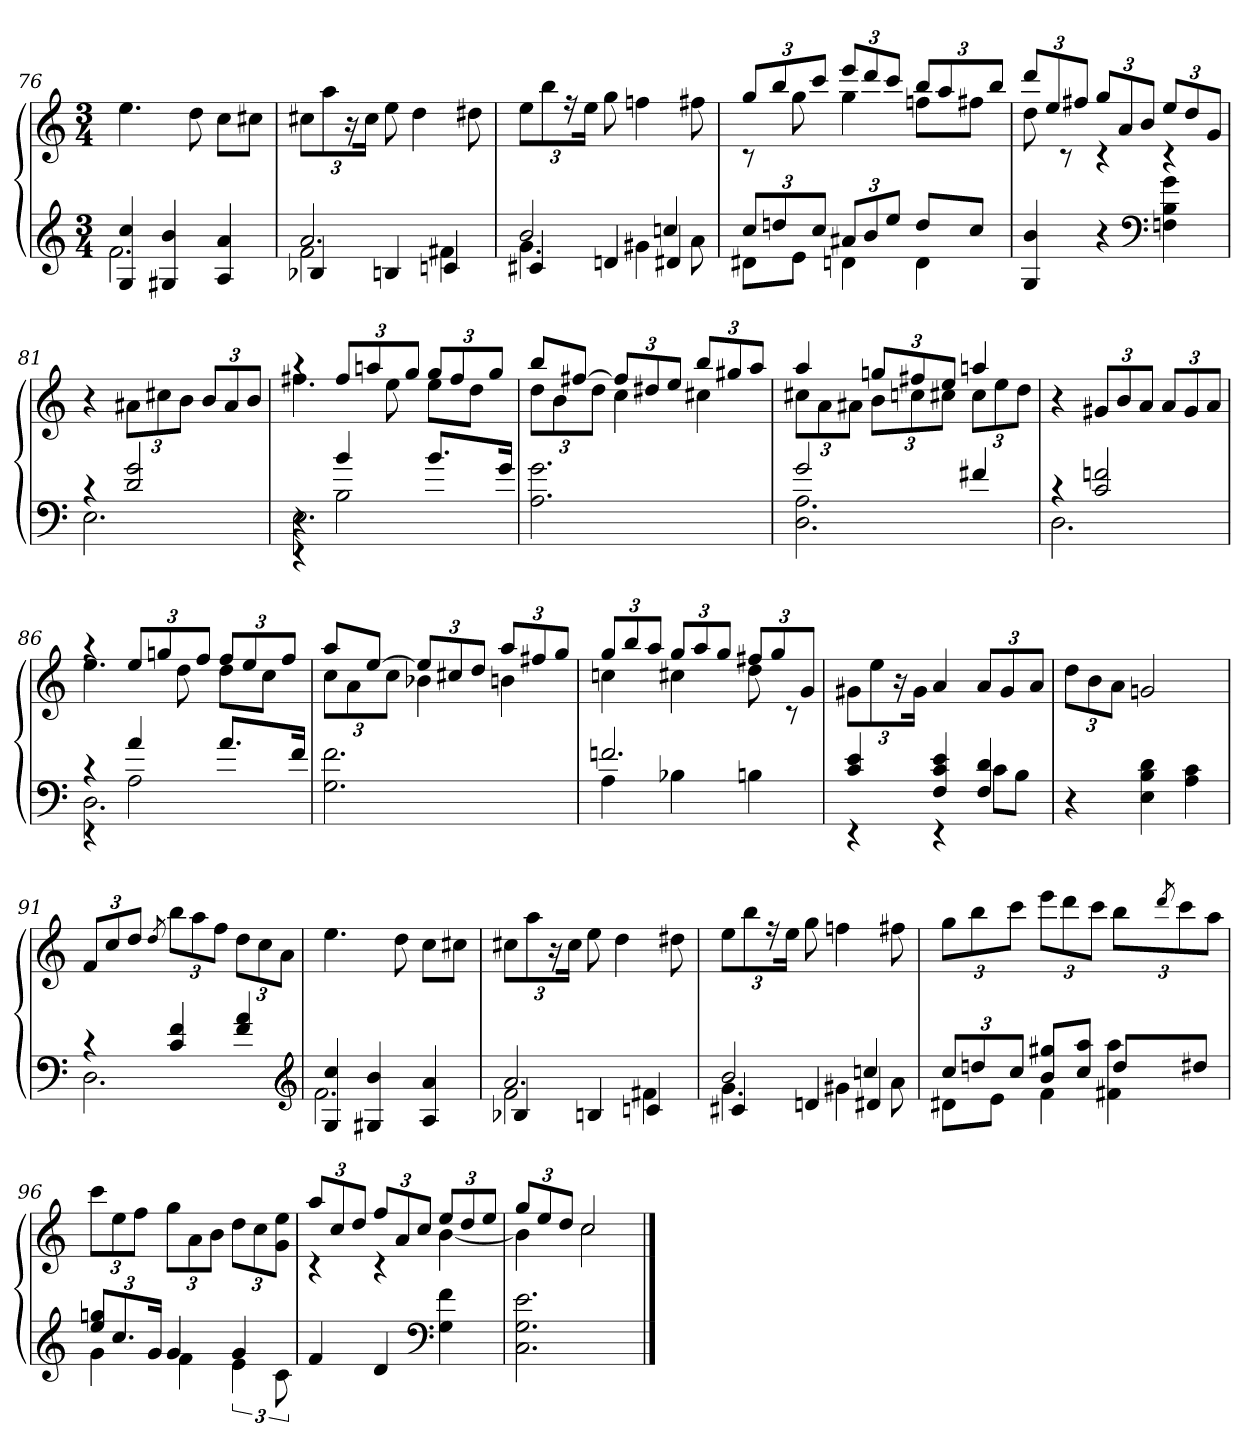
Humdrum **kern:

**kern	**kern
*part1	*part1
*staff2	*staff1
*clefG2	*clefG2
*k[]	*k[]
*C:	*C:
*M3/4	*M3/4
=76	=76
*^	*
4G 4cc	2.f	4.ee
4G#X 4b	.	.
.	.	8dd
4A 4a	.	8ccL
.	.	8cc#XJ
=77	=77	=77
*	*^	*
2.a	2f	4B-X/	12cc#XL
.	.	.	12aa
.	.	.	24r
.	.	.	24cc#Jk
.	.	4Bn/	8ee
.	.	.	4dd
.	4f#X	4cn/	.
.	.	.	8dd#X
=78	=78	=78	=78
2b	4.g	4c#X/	12eeL
.	.	.	12bb
.	.	.	24r
.	.	.	24eeJk
.	.	4dn/	8gg
.	4g#X	.	4ffn
4ccn	.	4d#X/	.
.	8a	.	8ff#X
*	*v	*v	*
=79	=79	=79
*	*	*^
12ccL	8d#XL	12ggL	8rc
12ddn	.	12bb	.
.	8eJ	.	8gg
12ccJ	.	12cccJ	.
12a#XL	4dn	12eeeL	4gg
12b	.	12ddd	.
12eeJ	.	12cccJ	.
8ddL	4d	12bbL	8ffnL
.	.	12aa	.
8ccJ	.	.	8ff#XJ
.	.	12bbJ	.
*v	*v	*	*
=80	=80	=80
4G 4b	12dddL	8dd
.	12ee	.
.	.	8rc
.	12ff#XJ	.
4r	12ggL	4rc
.	12a	.
.	12bJ	.
*clefF4	*	*
4Fn 4B 4g	12eeL	4rc
.	12dd	.
.	12gJ	.
*	*v	*v
=81	=81
*^	*
4rc	2.E	4r
2d 2g	.	12a#XL
.	.	12cc#X
.	.	12bJ
.	.	12bL
.	.	12a#
.	.	12bJ
=82	=82	=82
*	*^	*^
4r	4rEE	2.E\	4raa	4.ff#X
4b	2B	.	12ff#L	.
.	.	.	12aan	.
.	.	.	.	8ee
.	.	.	12ggJ	.
8.bL	.	.	12ggL	8eeL
.	.	.	12ff#	.
.	.	.	.	8ddJ
.	.	.	12ggJ	.
16gJk	.	.	.	.
*v	*v	*v	*	*
=83	=83	=83
2.A 2.g	8bbL	12ddL
.	.	12b
.	[8ff#XJ	.
.	.	12ddJ
.	12ff#L]	4cc
.	12dd#X	.
.	12eeJ	.
.	12bbL	4cc#X
.	12gg#X	.
.	12aaJ	.
=84	=84	=84
*^	*	*
2g	2.D 2.A	4aa	12cc#XL
.	.	.	12a
.	.	.	12a#XJ
.	.	12ggnL	12bL
.	.	12ff#X	12ccn
.	.	12eeJ	12cc#XJ
4f#X	.	4aan	12cc#L
.	.	.	12ee
.	.	.	12ddJ
*	*	*v	*v
=85	=85	=85
4rc	2.D	4r
2c 2fn	.	12g#XL
.	.	12b
.	.	12aJ
.	.	12aL
.	.	12g#
.	.	12aJ
=86	=86	=86
*	*^	*^
4rc	4rEE	2.D\	4raa	4.ee
4a	2A	.	12eeL	.
.	.	.	12ggn	.
.	.	.	.	8dd
.	.	.	12ffJ	.
8.aL	.	.	12ffL	8ddL
.	.	.	12ee	.
.	.	.	.	8ccJ
.	.	.	12ffJ	.
16fJk	.	.	.	.
*v	*v	*v	*	*
=87	=87	=87
2.G 2.f	8aaL	12ccL
.	.	12a
.	[8eeJ	.
.	.	12ccJ
.	12eeL]	4b-X
.	12cc#X	.
.	12ddJ	.
.	12aaL	4bn
.	12ff#X	.
.	12ggJ	.
=88	=88	=88
*^	*	*
2.fn	4A	12ggL	4ccn
.	.	12bb	.
.	.	12aaJ	.
.	4B-X	12ggL	4cc#X
.	.	12aa	.
.	.	12ggJ	.
.	4Bn	12ff#XL	8dd
.	.	12gg	.
.	.	.	8rc
.	.	12gJ	.
*	*	*v	*v
=89	=89	=89
4c 4e	4rEE	12g#XL
.	.	12ee
.	.	24r
.	.	24g#Jk
4F 4c 4e	4rEE	4a
4F 4d	8cL	12aL
.	.	12g#
.	8BJ	.
.	.	12aJ
*v	*v	*
=90	=90
4r	12ddL
.	12b
.	12aJ
4E 4B 4d	2gn
4A 4c	.
=91	=91
*^	*
4rc	2.D	12fL
.	.	12cc
.	.	12ddJ
.	.	8qdd/
4c 4f	.	12bbL
.	.	12aa
.	.	12ffJ
4f 4a	.	12ddL
.	.	12cc
.	.	12aJ
*clefG2	*	*
=92	=92	=92
4G 4cc	2.f	4.ee
4G#X 4b	.	.
.	.	8dd
4A 4a	.	8ccL
.	.	8cc#XJ
=93	=93	=93
*	*^	*
2.a	2f	4B-X/	12cc#XL
.	.	.	12aa
.	.	.	24r
.	.	.	24cc#Jk
.	.	4Bn/	8ee
.	.	.	4dd
.	4f#X	4cn/	.
.	.	.	8dd#X
=94	=94	=94	=94
2b	4.g	4c#X/	12eeL
.	.	.	12bb
.	.	.	24r
.	.	.	24eeJk
.	.	4dn/	8gg
.	4g#X	.	4ffn
4ccn	.	4d#X/	.
.	8a	.	8ff#X
*	*v	*v	*
=95	=95	=95
12ccL	8d#XL	12ggL
12ddn	.	12bb
.	8eJ	.
12ccJ	.	12cccJ
8b 8gg#XL	4f	12eeeL
.	.	12ddd
8cc 8aaJ	.	.
.	.	12cccJ
8ddL	4f#X 4aa	12bbL
.	.	8qddd/
.	.	12ccc
8dd#XJ	.	.
.	.	12aaJ
=96	=96	=96
12ee 12ggnL	4g	12cccL
12.cc	.	12ee
.	.	12ffJ
24gJk	.	.
4g	4f	12ggL
.	.	12a
.	.	12bJ
4g	6e	12ddL
.	.	12cc
.	12c	12g 12eeJ
*v	*v	*
=97	=97
*	*^
4f	12aaL	4rc
.	12cc	.
.	12ddJ	.
4d	12ffL	4rc
.	12a	.
.	12ccJ	.
*clefF4	*	*
4G 4f	12eeL	[4b
.	12dd	.
.	12eeJ	.
=98	=98	=98
2.C 2.G 2.e	12ggL	4b]
.	12ee	.
.	12ddJ	.
.	2cc	2cc
*	*v	*v
==	==
*-	*-
